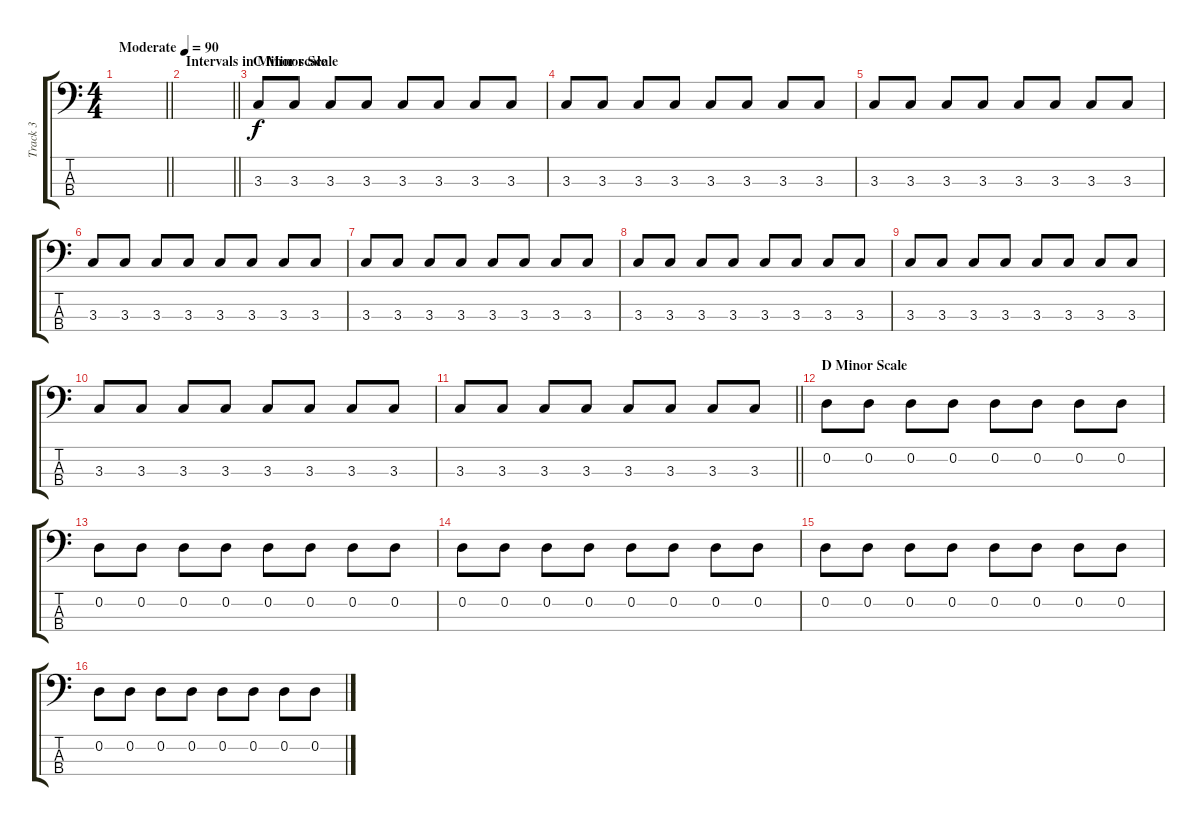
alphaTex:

\track ("Track 3" "Track 3") {instrument electricbassfinger}
\staff {score tabs}
\tuning (G2 D2 A1 E1) {hide}
\ts (4 4)
\tempo (90 "Moderate")
\clef f4
\barLineRight lightlight
\ks c
|
\section ("" "Intervals in Minor scale")
\barLineRight lightlight
|
\section ("" "C Minor Scale")
3.3.8 3.3.8 3.3.8 3.3.8 3.3.8 3.3.8 3.3.8 3.3.8 |
3.3.8 3.3.8 3.3.8 3.3.8 3.3.8 3.3.8 3.3.8 3.3.8 |
3.3.8 3.3.8 3.3.8 3.3.8 3.3.8 3.3.8 3.3.8 3.3.8 |
3.3.8 3.3.8 3.3.8 3.3.8 3.3.8 3.3.8 3.3.8 3.3.8 |
3.3.8 3.3.8 3.3.8 3.3.8 3.3.8 3.3.8 3.3.8 3.3.8 |
3.3.8 3.3.8 3.3.8 3.3.8 3.3.8 3.3.8 3.3.8 3.3.8 |
3.3.8 3.3.8 3.3.8 3.3.8 3.3.8 3.3.8 3.3.8 3.3.8 |
3.3.8 3.3.8 3.3.8 3.3.8 3.3.8 3.3.8 3.3.8 3.3.8 |
\barLineRight lightlight
3.3.8 3.3.8 3.3.8 3.3.8 3.3.8 3.3.8 3.3.8 3.3.8 |
\section ("" "D Minor Scale")
0.2.8 0.2.8 0.2.8 0.2.8 0.2.8 0.2.8 0.2.8 0.2.8 |
0.2.8 0.2.8 0.2.8 0.2.8 0.2.8 0.2.8 0.2.8 0.2.8 |
0.2.8 0.2.8 0.2.8 0.2.8 0.2.8 0.2.8 0.2.8 0.2.8 |
0.2.8 0.2.8 0.2.8 0.2.8 0.2.8 0.2.8 0.2.8 0.2.8 |
0.2.8 0.2.8 0.2.8 0.2.8 0.2.8 0.2.8 0.2.8 0.2.8
